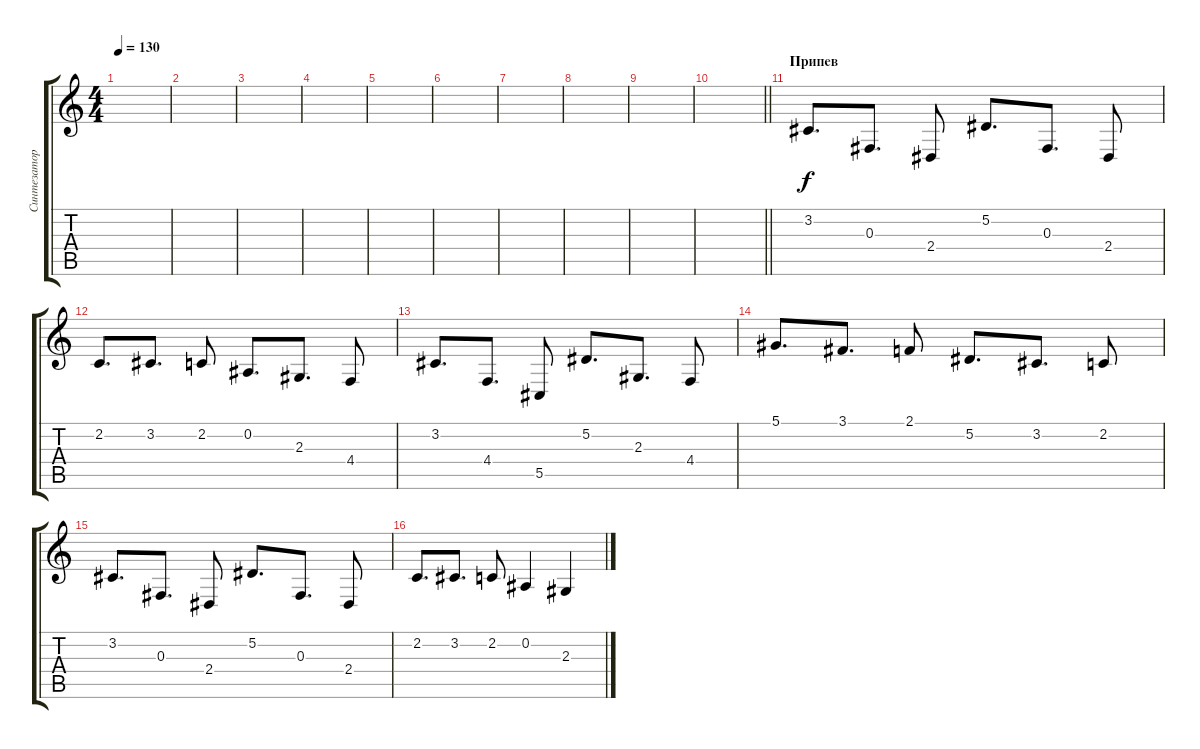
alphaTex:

\track ("Синтезатор 2" "Синтезатор") {instrument glockenspiel}
\staff {score tabs}
\tuning (Eb4 Bb3 Gb3 Db3 Ab2 Eb2) {hide}
\ts (4 4)
\tempo 130
\clef g2
\ks c
|
|
|
|
|
|
|
|
|
\barLineRight lightlight
|
\section ("" "Припев")
3.2.8{d} 0.3.8{d} 2.4.8 5.2.8{d} 0.3.8{d} 2.4.8 |
2.2.8{d} 3.2.8{d} 2.2.8 0.2.8{d} 2.3.8{d} 4.4.8 |
3.2.8{d} 4.4.8{d} 5.5.8 5.2.8{d} 2.3.8{d} 4.4.8 |
5.1.8{d} 3.1.8{d} 2.1.8 5.2.8{d} 3.2.8{d} 2.2.8 |
3.2.8{d} 0.3.8{d} 2.4.8 5.2.8{d} 0.3.8{d} 2.4.8 |
2.2.8{d} 3.2.8{d} 2.2.8 0.2.4 2.3.4
